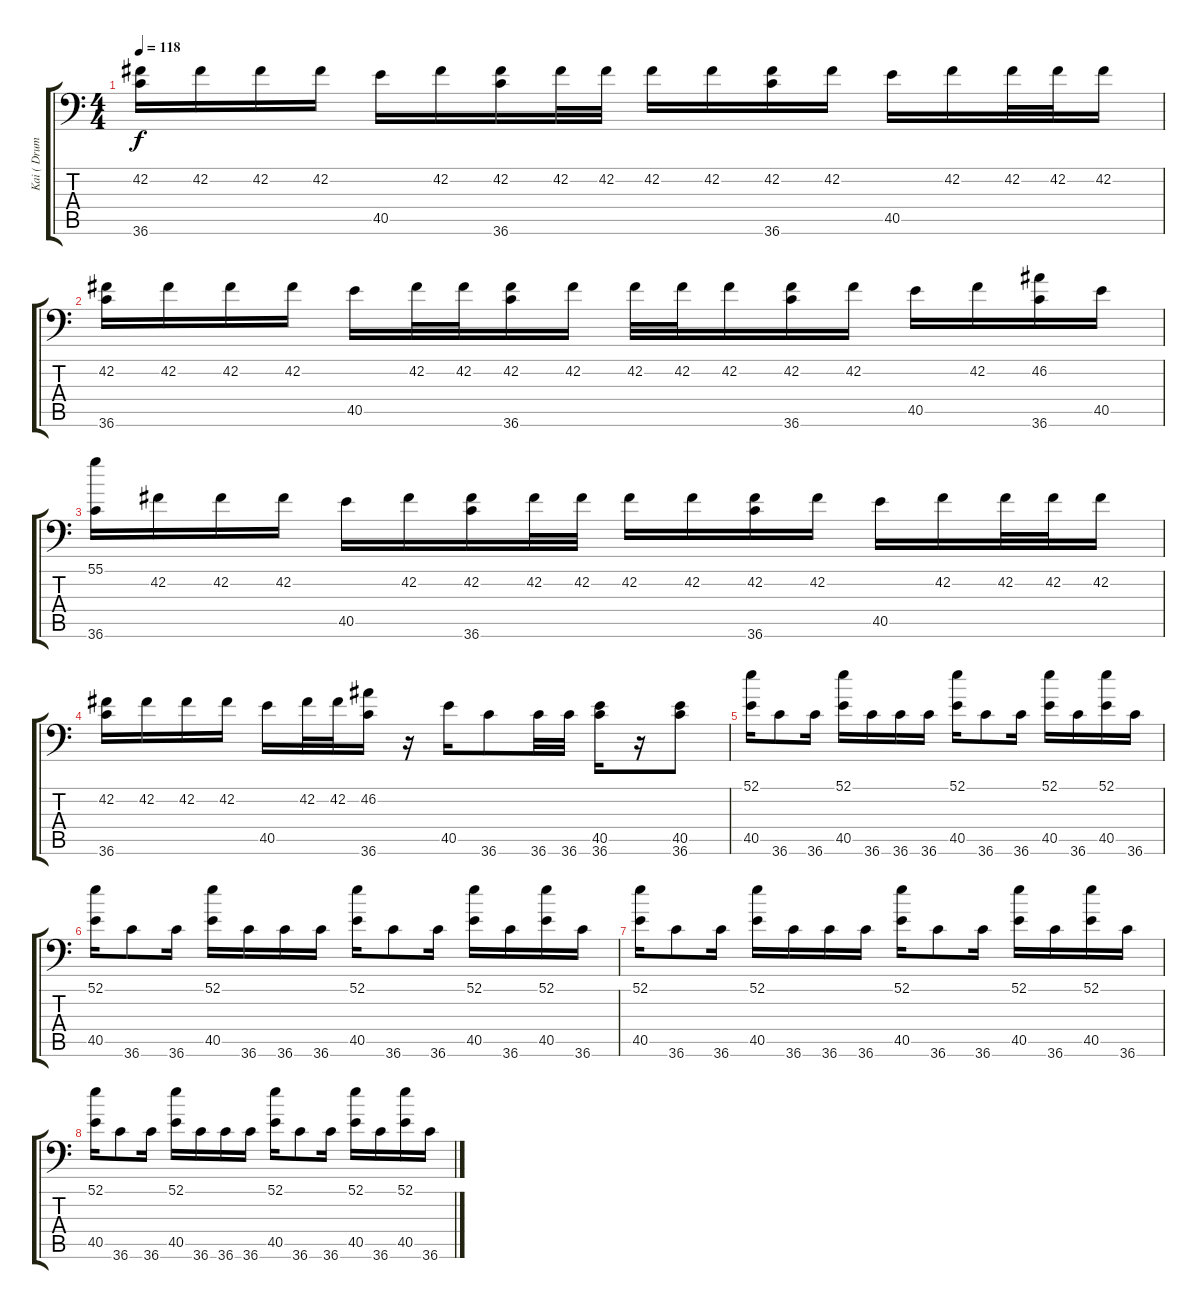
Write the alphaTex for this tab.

\track ("Kai ( Drums )" "Kai ( Drum") {instrument acousticgrandpiano}
\staff {score tabs}
\tuning (C-1 C-1 C-1 C-1 C-1 C-1) {hide}
\ts (4 4)
\tempo 118
\clef f4
\ks c
(42.2 36.6).16{dy f} 42.2.16 42.2.16 42.2.16 40.5.16 42.2.16 (42.2 36.6).16 42.2.32 42.2.32 42.2.16 42.2.16 (42.2 36.6).16 42.2.16 40.5.16 42.2.16 42.2.32 42.2.32 42.2.16 |
(42.2 36.6).16 42.2.16 42.2.16 42.2.16 40.5.16 42.2.32 42.2.32 (42.2 36.6).16 42.2.16 42.2.32 42.2.32 42.2.16 (42.2 36.6).16 42.2.16 40.5.16 42.2.16 (46.2 36.6).16 40.5.16 |
(55.1 36.6).16 42.2.16 42.2.16 42.2.16 40.5.16 42.2.16 (42.2 36.6).16 42.2.32 42.2.32 42.2.16 42.2.16 (42.2 36.6).16 42.2.16 40.5.16 42.2.16 42.2.32 42.2.32 42.2.16 |
(42.2 36.6).16 42.2.16 42.2.16 42.2.16 40.5.16 42.2.32 42.2.32 (46.2 36.6).16 r.16 40.5.16 36.6.8 36.6.32 36.6.32 (40.5 36.6).16 r.16 (40.5 36.6).8 |
\section ("" "")
(52.1 40.5).16 36.6.8 36.6.16 (52.1 40.5).16 36.6.16 36.6.16 36.6.16 (52.1 40.5).16 36.6.8 36.6.16 (52.1 40.5).16 36.6.16 (52.1 40.5).16 36.6.16 |
(52.1 40.5).16 36.6.8 36.6.16 (52.1 40.5).16 36.6.16 36.6.16 36.6.16 (52.1 40.5).16 36.6.8 36.6.16 (52.1 40.5).16 36.6.16 (52.1 40.5).16 36.6.16 |
(52.1 40.5).16 36.6.8 36.6.16 (52.1 40.5).16 36.6.16 36.6.16 36.6.16 (52.1 40.5).16 36.6.8 36.6.16 (52.1 40.5).16 36.6.16 (52.1 40.5).16 36.6.16 |
(52.1 40.5).16 36.6.8 36.6.16 (52.1 40.5).16 36.6.16 36.6.16 36.6.16 (52.1 40.5).16 36.6.8 36.6.16 (52.1 40.5).16 36.6.16 (52.1 40.5).16 36.6.16
